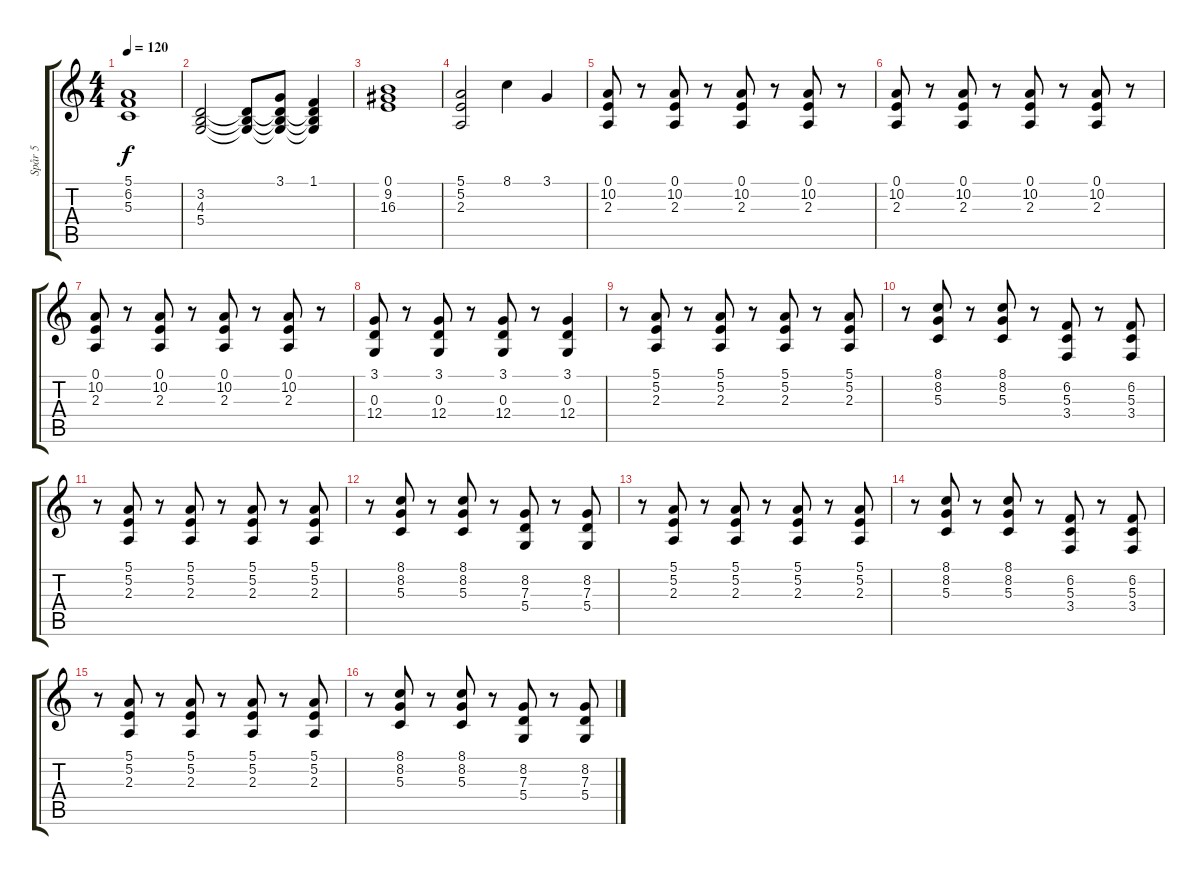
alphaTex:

\track ("Spår 5" "Spår 5") {instrument lead3calliope}
\staff {score tabs}
\tuning (E4 B3 G3 D3 A2 E2) {hide}
\ts (4 4)
\tempo 120
\clef g2
\ks c
(5.1 6.2 5.3).1{dy f} |
(3.2 4.3 5.4).2 (3.2{t} 4.3{t} 5.4{t}).8 (3.1 3.2{t} 4.3{t} 5.4{t}).8 (1.1 3.2{t} 4.3{t} 5.4{t}).4 |
(0.1 9.2 16.3).1 |
(5.1 5.2 2.3).2 8.1.4 3.1.4 |
(0.1 10.2 2.3).8 r.8 (0.1 10.2 2.3).8 r.8 (0.1 10.2 2.3).8 r.8 (0.1 10.2 2.3).8 r.8 |
(0.1 10.2 2.3).8 r.8 (0.1 10.2 2.3).8 r.8 (0.1 10.2 2.3).8 r.8 (0.1 10.2 2.3).8 r.8 |
(0.1 10.2 2.3).8 r.8 (0.1 10.2 2.3).8 r.8 (0.1 10.2 2.3).8 r.8 (0.1 10.2 2.3).8 r.8 |
(3.1 0.3 12.4).8 r.8 (3.1 0.3 12.4).8 r.8 (3.1 0.3 12.4).8 r.8 (3.1 0.3 12.4).4 |
r.8 (5.1 5.2 2.3).8 r.8 (5.1 5.2 2.3).8 r.8 (5.1 5.2 2.3).8 r.8 (5.1 5.2 2.3).8 |
r.8 (8.1 8.2 5.3).8 r.8 (8.1 8.2 5.3).8 r.8 (6.2 5.3 3.4).8 r.8 (6.2 5.3 3.4).8 |
r.8 (5.1 5.2 2.3).8 r.8 (5.1 5.2 2.3).8 r.8 (5.1 5.2 2.3).8 r.8 (5.1 5.2 2.3).8 |
r.8 (8.1 8.2 5.3).8 r.8 (8.1 8.2 5.3).8 r.8 (8.2 7.3 5.4).8 r.8 (8.2 7.3 5.4).8 |
r.8 (5.1 5.2 2.3).8 r.8 (5.1 5.2 2.3).8 r.8 (5.1 5.2 2.3).8 r.8 (5.1 5.2 2.3).8 |
r.8 (8.1 8.2 5.3).8 r.8 (8.1 8.2 5.3).8 r.8 (6.2 5.3 3.4).8 r.8 (6.2 5.3 3.4).8 |
r.8 (5.1 5.2 2.3).8 r.8 (5.1 5.2 2.3).8 r.8 (5.1 5.2 2.3).8 r.8 (5.1 5.2 2.3).8 |
r.8 (8.1 8.2 5.3).8 r.8 (8.1 8.2 5.3).8 r.8 (8.2 7.3 5.4).8 r.8 (8.2 7.3 5.4).8
